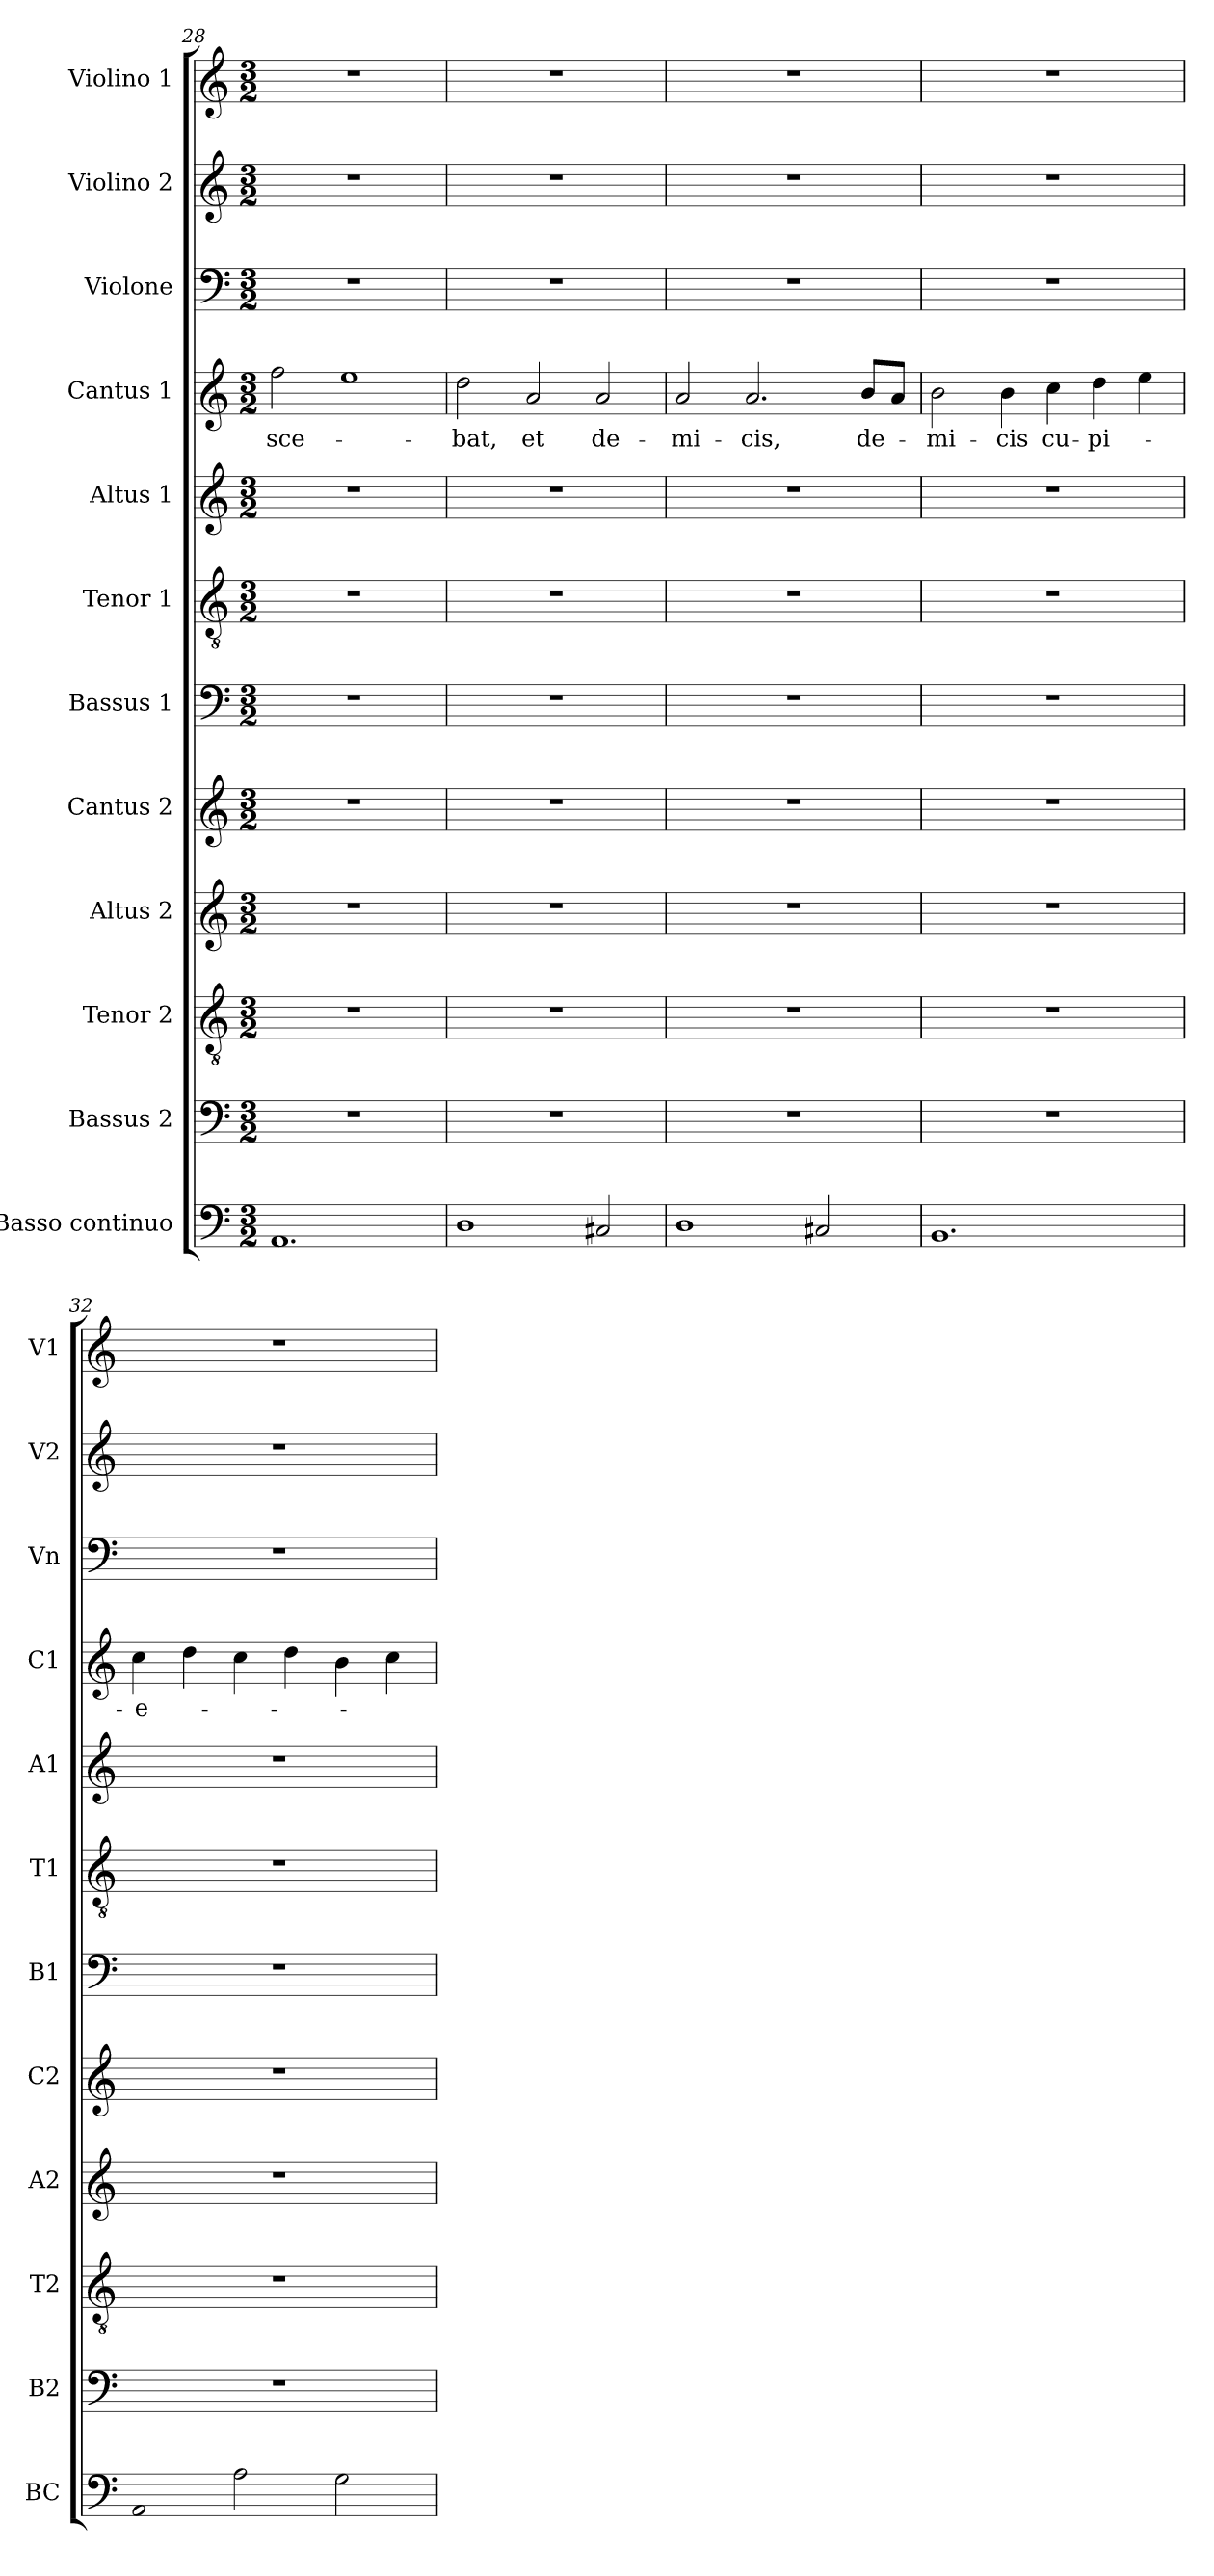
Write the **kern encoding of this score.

**kern	**kern	**kern	**kern	**kern	**kern	**kern	**kern	**kern	**text	**kern	**kern	**kern
*part12	*part11	*part10	*part9	*part8	*part7	*part6	*part5	*part4	*part4	*part3	*part2	*part1
*staff12	*staff11	*staff10	*staff9	*staff8	*staff7	*staff6	*staff5	*staff4	*staff4	*staff3	*staff2	*staff1
*I"Basso continuo	*I"Bassus 2	*I"Tenor 2	*I"Altus 2	*I"Cantus 2	*I"Bassus 1	*I"Tenor 1	*I"Altus 1	*I"Cantus 1	*	*I"Violone	*I"Violino 2	*I"Violino 1
*I'BC	*I'B2	*I'T2	*I'A2	*I'C2	*I'B1	*I'T1	*I'A1	*I'C1	*	*I'Vn	*I'V2	*I'V1
*clefF4	*clefF4	*clefGv2	*clefG2	*clefG2	*clefF4	*clefGv2	*clefG2	*clefG2	*	*clefF4	*clefG2	*clefG2
*ITrd7c12	*	*	*	*	*	*	*	*	*	*ITrd7c12	*	*
*k[]	*k[]	*k[]	*k[]	*k[]	*k[]	*k[]	*k[]	*k[]	*	*k[]	*k[]	*k[]
*C:	*C:	*C:	*C:	*C:	*C:	*C:	*C:	*C:	*	*C:	*C:	*C:
*M3/2	*M3/2	*M3/2	*M3/2	*M3/2	*M3/2	*M3/2	*M3/2	*M3/2	*	*M3/2	*M3/2	*M3/2
=28	=28	=28	=28	=28	=28	=28	=28	=28	=28	=28	=28	=28
!	!	!	!	!	!	!	!	!	!LO:LY:b	!	!	!
1.AAA	1.r	1.r	1.r	1.r	1.r	1.r	1.r	2ff\	-sce-	1.r	1.r	1.r
.	.	.	.	.	.	.	.	1ee	.	.	.	.
=29	=29	=29	=29	=29	=29	=29	=29	=29	=29	=29	=29	=29
!	!	!	!	!	!	!	!	!	!LO:LY:b	!	!	!
1DD	1.r	1.r	1.r	1.r	1.r	1.r	1.r	2dd\	-bat,	1.r	1.r	1.r
!	!	!	!	!	!	!	!	!	!LO:LY:b	!	!	!
.	.	.	.	.	.	.	.	2a/	et	.	.	.
!	!	!	!	!	!	!	!	!	!LO:LY:b	!	!	!
2CC#X/	.	.	.	.	.	.	.	2a/	de-	.	.	.
=30	=30	=30	=30	=30	=30	=30	=30	=30	=30	=30	=30	=30
!	!	!	!	!	!	!	!	!	!LO:LY:b	!	!	!
1DD	1.r	1.r	1.r	1.r	1.r	1.r	1.r	2a/	-mi-	1.r	1.r	1.r
!	!	!	!	!	!	!	!	!	!LO:LY:b	!	!	!
.	.	.	.	.	.	.	.	2.a/	-cis,	.	.	.
2CC#X/	.	.	.	.	.	.	.	.	.	.	.	.
!	!	!	!	!	!	!	!	!	!LO:LY:b	!	!	!
.	.	.	.	.	.	.	.	8b/L	de-	.	.	.
.	.	.	.	.	.	.	.	8a/J	.	.	.	.
!!LO:LB:g=z
=31	=31	=31	=31	=31	=31	=31	=31	=31	=31	=31	=31	=31
!	!	!	!	!	!	!	!	!	!LO:LY:b	!	!	!
1.BBB	1.r	1.r	1.r	1.r	1.r	1.r	1.r	2b\	-mi-	1.r	1.r	1.r
!	!	!	!	!	!	!	!	!	!LO:LY:b	!	!	!
.	.	.	.	.	.	.	.	4b\	-cis	.	.	.
!	!	!	!	!	!	!	!	!	!LO:LY:b	!	!	!
.	.	.	.	.	.	.	.	4cc\	cu-	.	.	.
!	!	!	!	!	!	!	!	!	!LO:LY:b	!	!	!
.	.	.	.	.	.	.	.	4dd\	-pi-	.	.	.
.	.	.	.	.	.	.	.	4ee\	.	.	.	.
=32	=32	=32	=32	=32	=32	=32	=32	=32	=32	=32	=32	=32
!	!	!	!	!	!	!	!	!	!LO:LY:b	!	!	!
2AAA/	1.r	1.r	1.r	1.r	1.r	1.r	1.r	4cc\	-e-	1.r	1.r	1.r
.	.	.	.	.	.	.	.	4dd\	.	.	.	.
2AA\	.	.	.	.	.	.	.	4cc\	.	.	.	.
.	.	.	.	.	.	.	.	4dd\	.	.	.	.
2GG\	.	.	.	.	.	.	.	4b\	.	.	.	.
.	.	.	.	.	.	.	.	4cc\	.	.	.	.
=	=	=	=	=	=	=	=	=	=	=	=	=
*-	*-	*-	*-	*-	*-	*-	*-	*-	*-	*-	*-	*-
